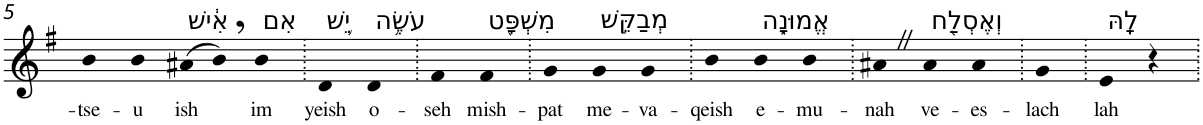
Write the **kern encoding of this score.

**kern	**text
*part1	*part1
*staff1	*staff1
*I"Piano	*
*I'Pno	*
!!LO:PB:g=z
*clefG2	*
*k[f#]	*
*G:	*
=5	=5
!	!LO:LY:b
4b	-tse-
!	!LO:LY:b
4b	-u
!LO:TX:a:t=אִ֔ישׁ	!
!	!LO:LY:b
(>8a#X	ish
8b,)	.
!LO:TX:a:t=אִם	!
!	!LO:LY:b
4b	im
=6.	=6.
!LO:TX:a:t=יֵ֛שׁ	!
!	!LO:LY:b
4d	yeish
!LO:TX:a:t=עֹשֶׂ֥ה	!
!	!LO:LY:b
4d	o-
=7.	=7.
!	!LO:LY:b
4f#	-seh
!LO:TX:a:t=מִשְׁפָּ֖ט	!
!	!LO:LY:b
4f#	mish-
=8.	=8.
!	!LO:LY:b
4g	-pat
!LO:TX:a:t=מְבַקֵּ֣שׁ	!
!	!LO:LY:b
4g	me-
!	!LO:LY:b
4g	-va-
=9.	=9.
!	!LO:LY:b
4b	-qeish
!LO:TX:a:t=אֱמוּנָ֑ה	!
!	!LO:LY:b
4b	e-
!	!LO:LY:b
4b	-mu-
=10.	=10.
!	!LO:LY:b
4a#XZ	-nah
!LO:TX:a:t=וְאֶסְלַ֖ח	!
!	!LO:LY:b
4a#	ve-
!	!LO:LY:b
4a#	-es-
=11.	=11.
!	!LO:LY:b
4g	-lach
=12.	=12.
!LO:TX:a:t=לָֽהּ	!
!	!LO:LY:b
4e	lah
4r	.
=.	=.
*-	*-
